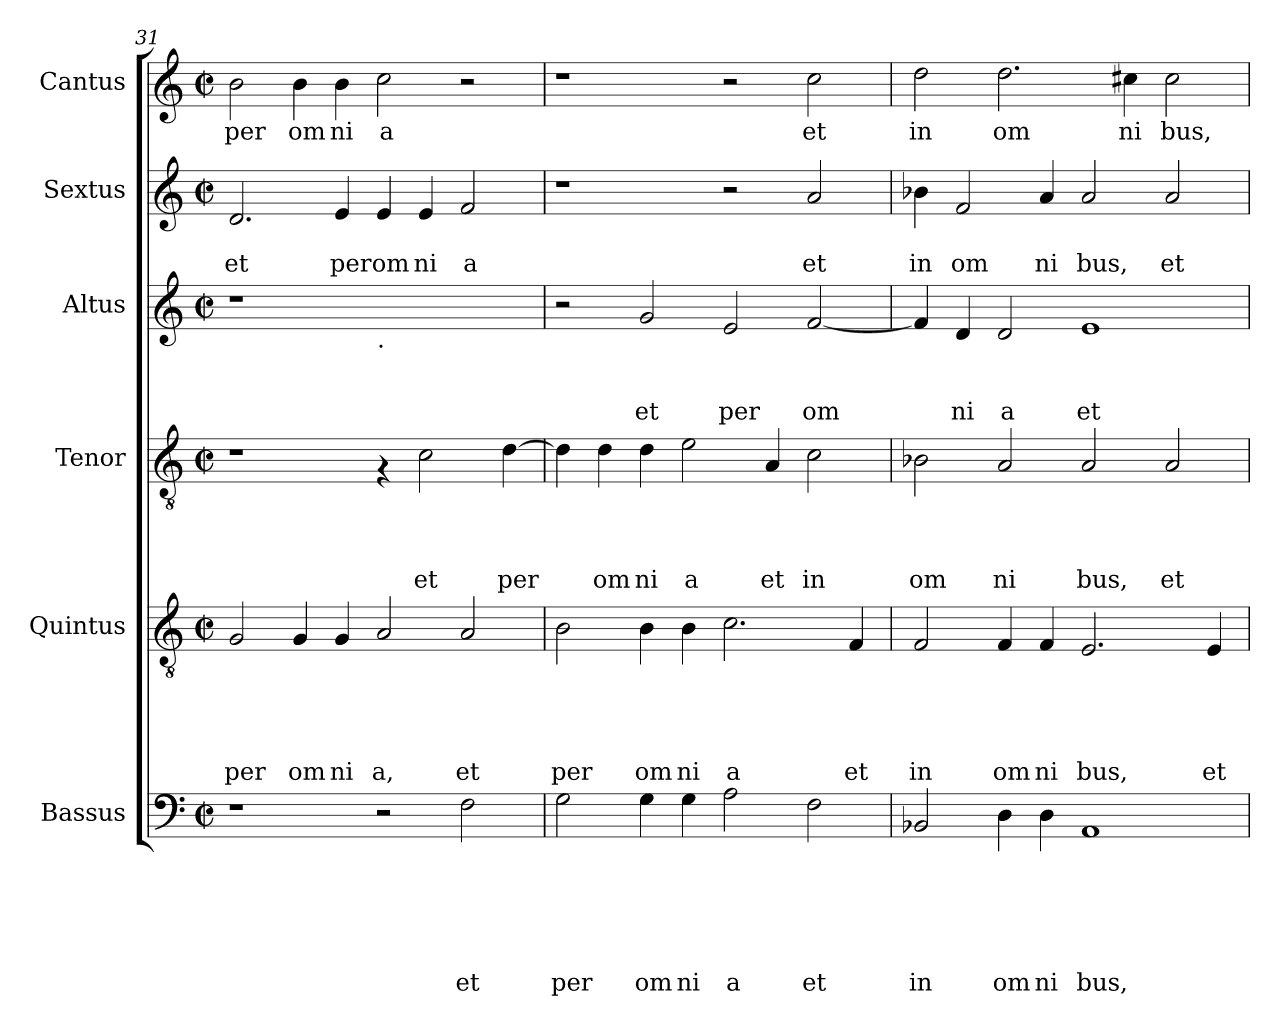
**kern	**text	**text	**text	**text	**text	**text	**kern	**text	**text	**text	**text	**text	**kern	**text	**text	**text	**text	**kern	**text	**text	**text	**kern	**text	**text	**kern	**text
*part6	*part6	*part6	*part6	*part6	*part6	*part6	*part5	*part5	*part5	*part5	*part5	*part5	*part4	*part4	*part4	*part4	*part4	*part3	*part3	*part3	*part3	*part2	*part2	*part2	*part1	*part1
*staff6	*staff6	*staff6	*staff6	*staff6	*staff6	*staff6	*staff5	*staff5	*staff5	*staff5	*staff5	*staff5	*staff4	*staff4	*staff4	*staff4	*staff4	*staff3	*staff3	*staff3	*staff3	*staff2	*staff2	*staff2	*staff1	*staff1
*I"Bassus	*	*	*	*	*	*	*I"Quintus	*	*	*	*	*	*I"Tenor	*	*	*	*	*I"Altus	*	*	*	*I"Sextus	*	*	*I"Cantus	*
*clefF4	*	*	*	*	*	*	*clefGv2	*	*	*	*	*	*clefGv2	*	*	*	*	*clefG2	*	*	*	*clefG2	*	*	*clefG2	*
*k[]	*	*	*	*	*	*	*k[]	*	*	*	*	*	*k[]	*	*	*	*	*k[]	*	*	*	*k[]	*	*	*k[]	*
*C:	*	*	*	*	*	*	*C:	*	*	*	*	*	*C:	*	*	*	*	*C:	*	*	*	*C:	*	*	*C:	*
*M2/2	*	*	*	*	*	*	*M2/2	*	*	*	*	*	*M2/2	*	*	*	*	*M2/2	*	*	*	*M2/2	*	*	*M2/2	*
*met(c|)	*	*	*	*	*	*	*met(c|)	*	*	*	*	*	*met(c|)	*	*	*	*	*met(c|)	*	*	*	*met(c|)	*	*	*met(c|)	*
=31	=31	=31	=31	=31	=31	=31	=31	=31	=31	=31	=31	=31	=31	=31	=31	=31	=31	=31	=31	=31	=31	=31	=31	=31	=31	=31
!	!	!	!	!	!	!	!	!	!	!	!	!LO:LY:b	!	!	!	!	!	!	!	!	!	!	!	!LO:LY:b	!	!LO:LY:b
1r	.	.	.	.	.	.	2G/	.	.	.	.	per	1r	.	.	.	.	1r	.	.	.	2.d/	.	et	2b\	per
!	!	!	!	!	!	!	!	!	!	!	!	!LO:LY:b	!	!	!	!	!	!	!	!	!	!	!	!	!	!LO:LY:b
.	.	.	.	.	.	.	4G/	.	.	.	.	om	.	.	.	.	.	.	.	.	.	.	.	.	4b\	om
!	!	!	!	!	!	!	!	!	!	!	!	!LO:LY:b	!	!	!	!	!	!	!	!	!	!	!	!LO:LY:b	!	!LO:LY:b
.	.	.	.	.	.	.	4G/	.	.	.	.	ni	.	.	.	.	.	.	.	.	.	4e/	.	per	4b\	ni
!	!	!	!	!	!	!	!	!	!	!	!	!	!	!	!	!	!	!LO:TX:b:t=.	!	!	!	!	!	!	!	!
!	!	!	!	!	!	!	!	!	!	!	!	!LO:LY:b	!	!	!	!	!	!	!	!	!	!	!	!LO:LY:b	!	!LO:LY:b
2r	.	.	.	.	.	.	2A/	.	.	.	.	a,	4rF	.	.	.	.	1ryy	.	.	.	4e/	.	om	2cc\	a
!	!	!	!	!	!	!	!	!	!	!	!	!	!	!	!	!	!LO:LY:b	!	!	!	!	!	!	!LO:LY:b	!	!
.	.	.	.	.	.	.	.	.	.	.	.	.	2c\	.	.	.	et	.	.	.	.	4e/	.	ni	.	.
!	!	!	!	!	!	!LO:LY:b	!	!	!	!	!	!LO:LY:b	!	!	!	!	!	!	!	!	!	!	!	!LO:LY:b	!	!
2F\	.	.	.	.	.	et	2A/	.	.	.	.	et	.	.	.	.	.	.	.	.	.	2f/	.	a	2r	.
!	!	!	!	!	!	!	!	!	!	!	!	!	!	!	!	!	!LO:LY:b	!	!	!	!	!	!	!	!	!
.	.	.	.	.	.	.	.	.	.	.	.	.	[>4d\	.	.	.	per	.	.	.	.	.	.	.	.	.
=32	=32	=32	=32	=32	=32	=32	=32	=32	=32	=32	=32	=32	=32	=32	=32	=32	=32	=32	=32	=32	=32	=32	=32	=32	=32	=32
!	!	!	!	!	!	!LO:LY:b	!	!	!	!	!	!LO:LY:b	!	!	!	!	!	!	!	!	!	!	!	!	!	!
2G\	.	.	.	.	.	per	2B\	.	.	.	.	per	4d\]	.	.	.	.	2r	.	.	.	1r	.	.	1r	.
!	!	!	!	!	!	!	!	!	!	!	!	!	!	!	!	!	!LO:LY:b	!	!	!	!	!	!	!	!	!
.	.	.	.	.	.	.	.	.	.	.	.	.	4d\	.	.	.	om	.	.	.	.	.	.	.	.	.
!	!	!	!	!	!	!LO:LY:b	!	!	!	!	!	!LO:LY:b	!	!	!	!	!LO:LY:b	!	!	!	!LO:LY:b	!	!	!	!	!
4G\	.	.	.	.	.	om	4B\	.	.	.	.	om	4d\	.	.	.	ni	2g/	.	.	et	.	.	.	.	.
!	!	!	!	!	!	!LO:LY:b	!	!	!	!	!	!LO:LY:b	!	!	!	!	!LO:LY:b	!	!	!	!	!	!	!	!	!
4G\	.	.	.	.	.	ni	4B\	.	.	.	.	ni	2e\	.	.	.	a	.	.	.	.	.	.	.	.	.
!	!	!	!	!	!	!LO:LY:b	!	!	!	!	!	!LO:LY:b	!	!	!	!	!	!	!	!	!LO:LY:b	!	!	!	!	!
2A\	.	.	.	.	.	a	2.c\	.	.	.	.	a	.	.	.	.	.	2e/	.	.	per	2r	.	.	2r	.
!	!	!	!	!	!	!	!	!	!	!	!	!	!	!	!	!	!LO:LY:b	!	!	!	!	!	!	!	!	!
.	.	.	.	.	.	.	.	.	.	.	.	.	4A/	.	.	.	et	.	.	.	.	.	.	.	.	.
!	!	!	!	!	!	!LO:LY:b	!	!	!	!	!	!	!	!	!	!	!LO:LY:b	!	!	!	!LO:LY:b	!	!	!LO:LY:b	!	!LO:LY:b
2F\	.	.	.	.	.	et	.	.	.	.	.	.	2c\	.	.	.	in	[<2f/	.	.	om	2a/	.	et	2cc\	et
!	!	!	!	!	!	!	!	!	!	!	!	!LO:LY:b	!	!	!	!	!	!	!	!	!	!	!	!	!	!
.	.	.	.	.	.	.	4F/	.	.	.	.	et	.	.	.	.	.	.	.	.	.	.	.	.	.	.
=33	=33	=33	=33	=33	=33	=33	=33	=33	=33	=33	=33	=33	=33	=33	=33	=33	=33	=33	=33	=33	=33	=33	=33	=33	=33	=33
!	!	!	!	!	!	!LO:LY:b	!	!	!	!	!	!LO:LY:b	!	!	!	!	!LO:LY:b	!	!	!	!	!	!	!LO:LY:b	!	!LO:LY:b
2BB-X/	.	.	.	.	.	in	2F/	.	.	.	.	in	2B-X\	.	.	.	om	4f/]	.	.	.	4b-X\	.	in	2dd\	in
!	!	!	!	!	!	!	!	!	!	!	!	!	!	!	!	!	!	!	!	!	!LO:LY:b	!	!	!LO:LY:b	!	!
.	.	.	.	.	.	.	.	.	.	.	.	.	.	.	.	.	.	4d/	.	.	ni	2f/	.	om	.	.
!	!	!	!	!	!	!LO:LY:b	!	!	!	!	!	!LO:LY:b	!	!	!	!	!LO:LY:b	!	!	!	!LO:LY:b	!	!	!	!	!LO:LY:b
4D\	.	.	.	.	.	om	4F/	.	.	.	.	om	2A/	.	.	.	ni	2d/	.	.	a	.	.	.	2.dd\	om
!	!	!	!	!	!	!LO:LY:b	!	!	!	!	!	!LO:LY:b	!	!	!	!	!	!	!	!	!	!	!	!LO:LY:b	!	!
4D\	.	.	.	.	.	ni	4F/	.	.	.	.	ni	.	.	.	.	.	.	.	.	.	4a/	.	ni	.	.
!	!	!	!	!	!	!LO:LY:b	!	!	!	!	!	!LO:LY:b	!	!	!	!	!LO:LY:b	!	!	!	!LO:LY:b	!	!	!LO:LY:b	!	!
1AA	.	.	.	.	.	bus,	2.E/	.	.	.	.	bus,	2A/	.	.	.	bus,	1e	.	.	et	2a/	.	bus,	.	.
!	!	!	!	!	!	!	!	!	!	!	!	!	!	!	!	!	!	!	!	!	!	!	!	!	!	!LO:LY:b
.	.	.	.	.	.	.	.	.	.	.	.	.	.	.	.	.	.	.	.	.	.	.	.	.	4cc#X\	ni
!	!	!	!	!	!	!	!	!	!	!	!	!	!	!	!	!	!LO:LY:b	!	!	!	!	!	!	!LO:LY:b	!	!LO:LY:b
.	.	.	.	.	.	.	.	.	.	.	.	.	2A/	.	.	.	et	.	.	.	.	2a/	.	et	2cc#\	bus,
!	!	!	!	!	!	!	!	!	!	!	!	!LO:LY:b	!	!	!	!	!	!	!	!	!	!	!	!	!	!
.	.	.	.	.	.	.	4E/	.	.	.	.	et	.	.	.	.	.	.	.	.	.	.	.	.	.	.
=	=	=	=	=	=	=	=	=	=	=	=	=	=	=	=	=	=	=	=	=	=	=	=	=	=	=
*-	*-	*-	*-	*-	*-	*-	*-	*-	*-	*-	*-	*-	*-	*-	*-	*-	*-	*-	*-	*-	*-	*-	*-	*-	*-	*-
